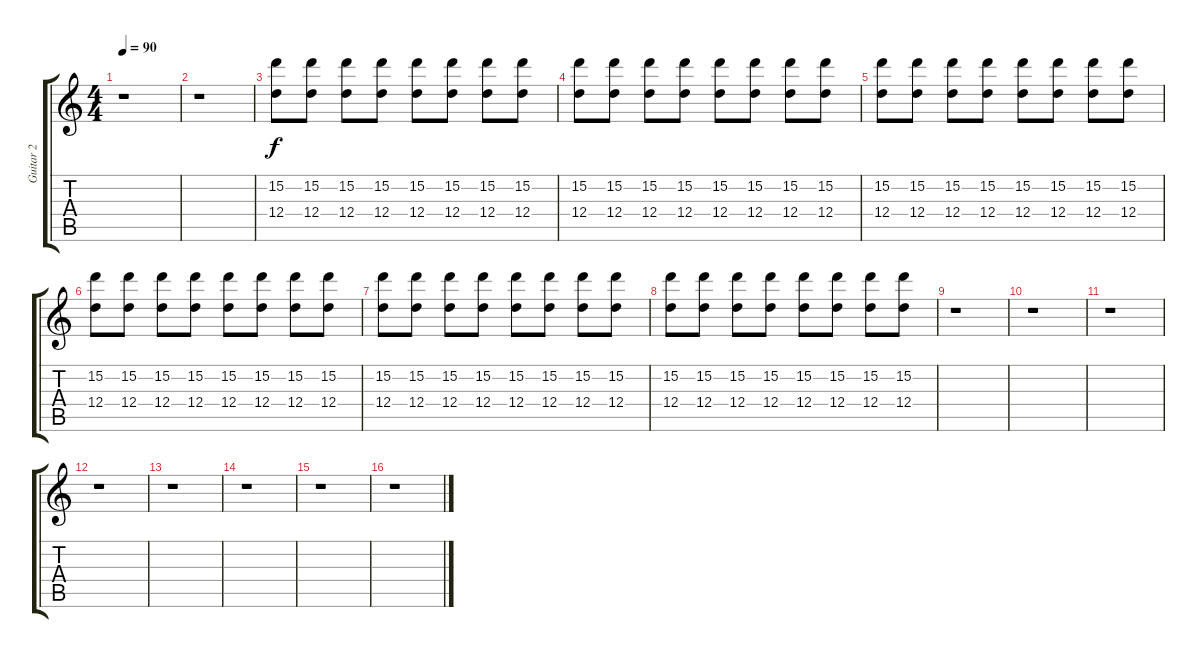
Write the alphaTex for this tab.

\track ("Guitar 2" "Guitar 2") {instrument distortionguitar}
\staff {score tabs}
\tuning (E4 B3 G3 D3 A2 D2) {hide}
\ts (4 4)
\tempo 90
\clef g2
\ks c
r.1{dy f instrument distortionguitar} |
r.1 |
(15.2 12.4).8 (15.2 12.4).8 (15.2 12.4).8 (15.2 12.4).8 (15.2 12.4).8 (15.2 12.4).8 (15.2 12.4).8 (15.2 12.4).8 |
(15.2 12.4).8 (15.2 12.4).8 (15.2 12.4).8 (15.2 12.4).8 (15.2 12.4).8 (15.2 12.4).8 (15.2 12.4).8 (15.2 12.4).8 |
(15.2 12.4).8 (15.2 12.4).8 (15.2 12.4).8 (15.2 12.4).8 (15.2 12.4).8 (15.2 12.4).8 (15.2 12.4).8 (15.2 12.4).8 |
(15.2 12.4).8 (15.2 12.4).8 (15.2 12.4).8 (15.2 12.4).8 (15.2 12.4).8 (15.2 12.4).8 (15.2 12.4).8 (15.2 12.4).8 |
(15.2 12.4).8 (15.2 12.4).8 (15.2 12.4).8 (15.2 12.4).8 (15.2 12.4).8 (15.2 12.4).8 (15.2 12.4).8 (15.2 12.4).8 |
(15.2 12.4).8 (15.2 12.4).8 (15.2 12.4).8 (15.2 12.4).8 (15.2 12.4).8 (15.2 12.4).8 (15.2 12.4).8 (15.2 12.4).8 |
r.1 |
r.1 |
r.1 |
r.1 |
r.1 |
r.1 |
r.1 |
r.1
